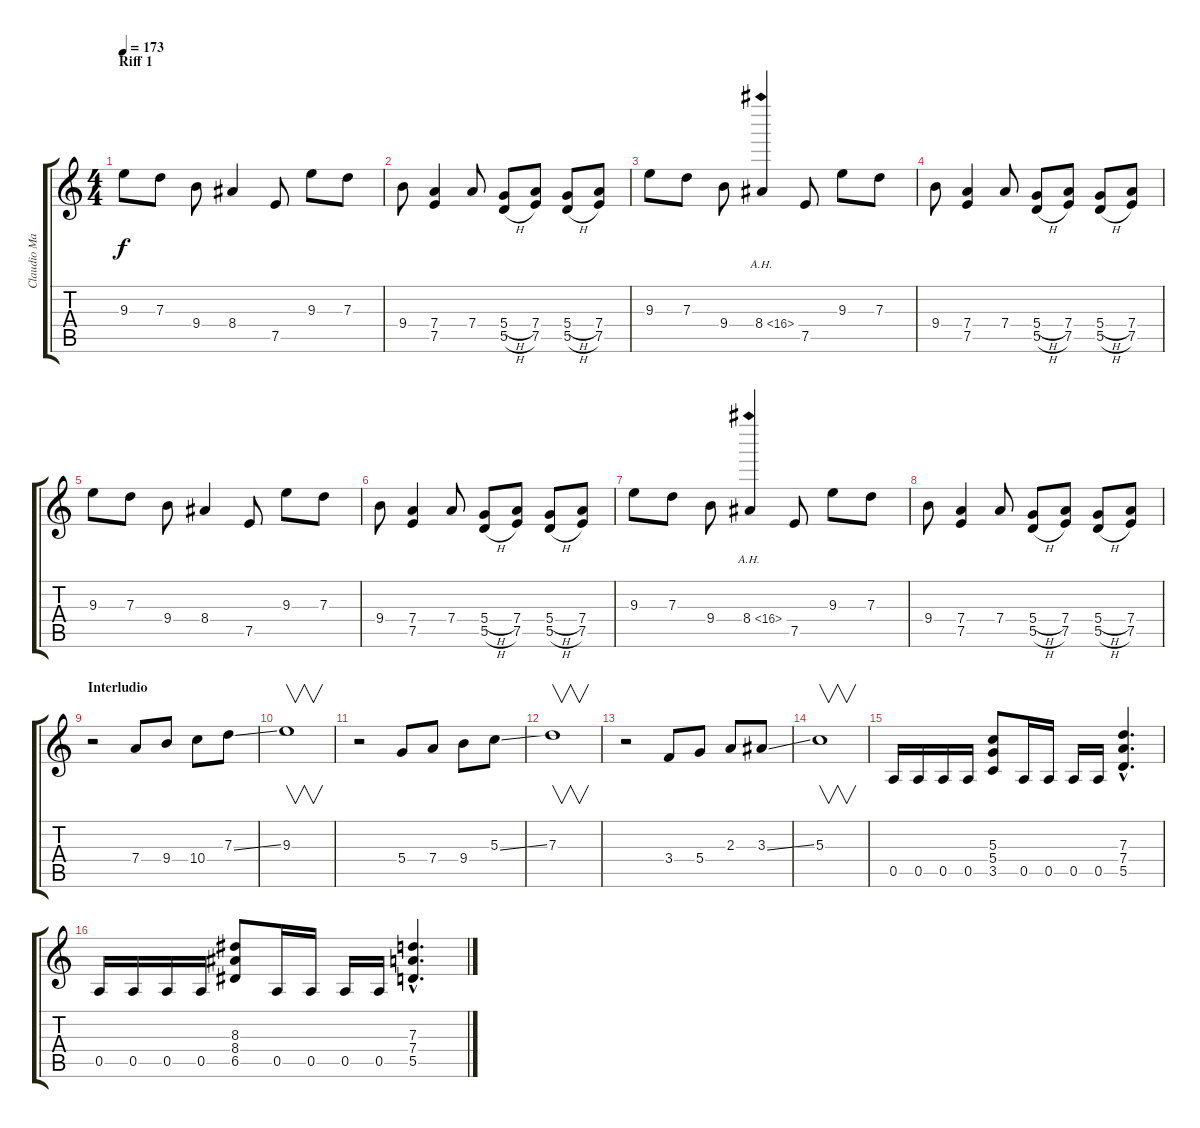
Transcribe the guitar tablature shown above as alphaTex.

\track ("Claudio Marciello (Gtr 1)" "Claudio Ma") {instrument overdrivenguitar}
\staff {score tabs}
\tuning (E4 B3 G3 D3 A2 E2) {hide}
\ts (4 4)
\section ("" "Riff 1")
\tempo 173
\clef g2
\ks c
9.3.8{dy f} 7.3.8 9.4.8 8.4.4 7.5.8 9.3.8 7.3.8 |
9.4.8 (7.4 7.5).4 7.4.8 (5.4{h} 5.5{h}).8 (7.4 7.5).8 (5.4{h} 5.5{h}).8 (7.4 7.5).8 |
9.3.8 7.3.8 9.4.8 8.4{ah 8}.4 7.5.8 9.3.8 7.3.8 |
9.4.8 (7.4 7.5).4 7.4.8 (5.4{h} 5.5{h}).8 (7.4 7.5).8 (5.4{h} 5.5{h}).8 (7.4 7.5).8 |
9.3.8 7.3.8 9.4.8 8.4.4 7.5.8 9.3.8 7.3.8 |
9.4.8 (7.4 7.5).4 7.4.8 (5.4{h} 5.5{h}).8 (7.4 7.5).8 (5.4{h} 5.5{h}).8 (7.4 7.5).8 |
9.3.8 7.3.8 9.4.8 8.4{ah 8}.4 7.5.8 9.3.8 7.3.8 |
9.4.8 (7.4 7.5).4 7.4.8 (5.4{h} 5.5{h}).8 (7.4 7.5).8 (5.4{h} 5.5{h}).8 (7.4 7.5).8 |
\section ("" "Interludio")
r.2 7.4.8 9.4.8 10.4.8 7.3{ss}.8 |
9.3.1{v} |
r.2 5.4.8 7.4.8 9.4.8 5.3{ss}.8 |
7.3.1{v} |
r.2 3.4.8 5.4.8 2.3.8 3.3{ss}.8 |
5.3.1{v} |
0.5.16 0.5.16 0.5.16 0.5.16 (5.3 5.4 3.5).8 0.5.16 0.5.16 0.5.16 0.5.16 (7.3{hac} 7.4{hac} 5.5{hac}).4{d} |
0.5.16 0.5.16 0.5.16 0.5.16 (8.3 8.4 6.5).8 0.5.16 0.5.16 0.5.16 0.5.16 (7.3{hac} 7.4{hac} 5.5{hac}).4{d}
